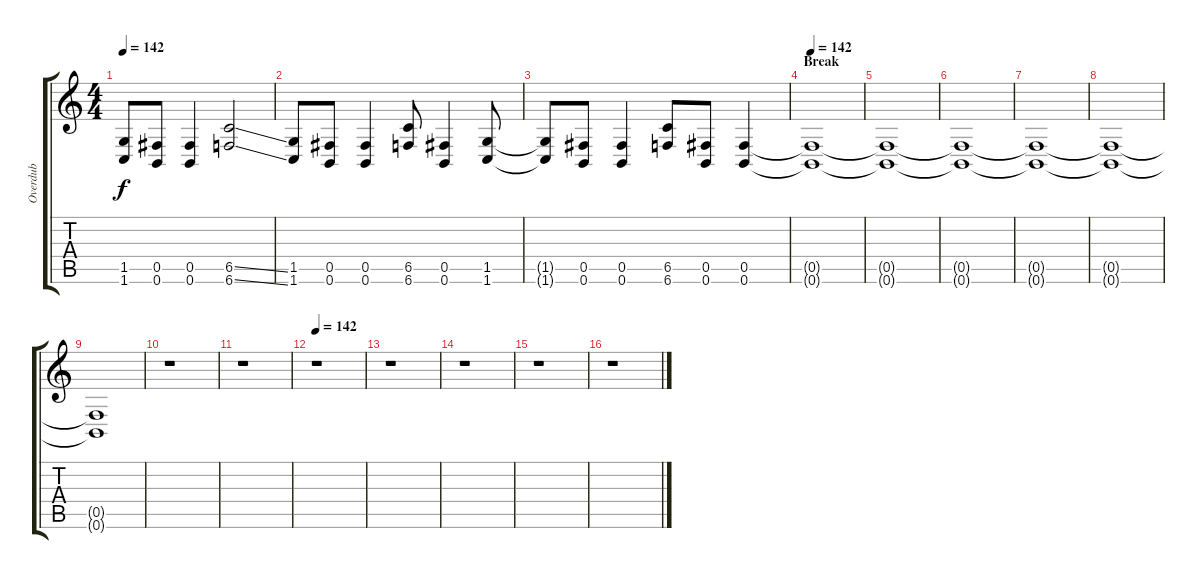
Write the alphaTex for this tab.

\track ("Overdub" "Overdub") {instrument distortionguitar}
\staff {score tabs}
\tuning (Db4 Ab3 E3 B2 Gb2 B1) {hide}
\ts (4 4)
\tempo 142
\clef g2
\ks c
(1.5{t} 1.6{t}).8{dy f} (0.5 0.6).8 (0.5 0.6).4 (6.5{ss} 6.6{ss}).2 |
(1.5 1.6).8 (0.5 0.6).8 (0.5 0.6).4 (6.5 6.6).8 (0.5 0.6).4 (1.5 1.6).8 |
(1.5{t} 1.6{t}).8 (0.5 0.6).8 (0.5 0.6).4 (6.5 6.6).8 (0.5 0.6).8 (0.5 0.6).4 |
\section ("" "Break")
\tempo 142
(0.5{t} 0.6{t}).1{volume 4 balance 14 instrument distortionguitar} |
(0.5{t} 0.6{t}).1 |
(0.5{t} 0.6{t}).1 |
(0.5{t} 0.6{t}).1 |
(0.5{t} 0.6{t}).1{volume 0 balance 14 instrument distortionguitar} |
(0.5{t} 0.6{t}).1 |
r.1 |
r.1 |
\section ("" "")
\tempo 142
r.1 |
r.1 |
r.1 |
r.1 |
r.1
